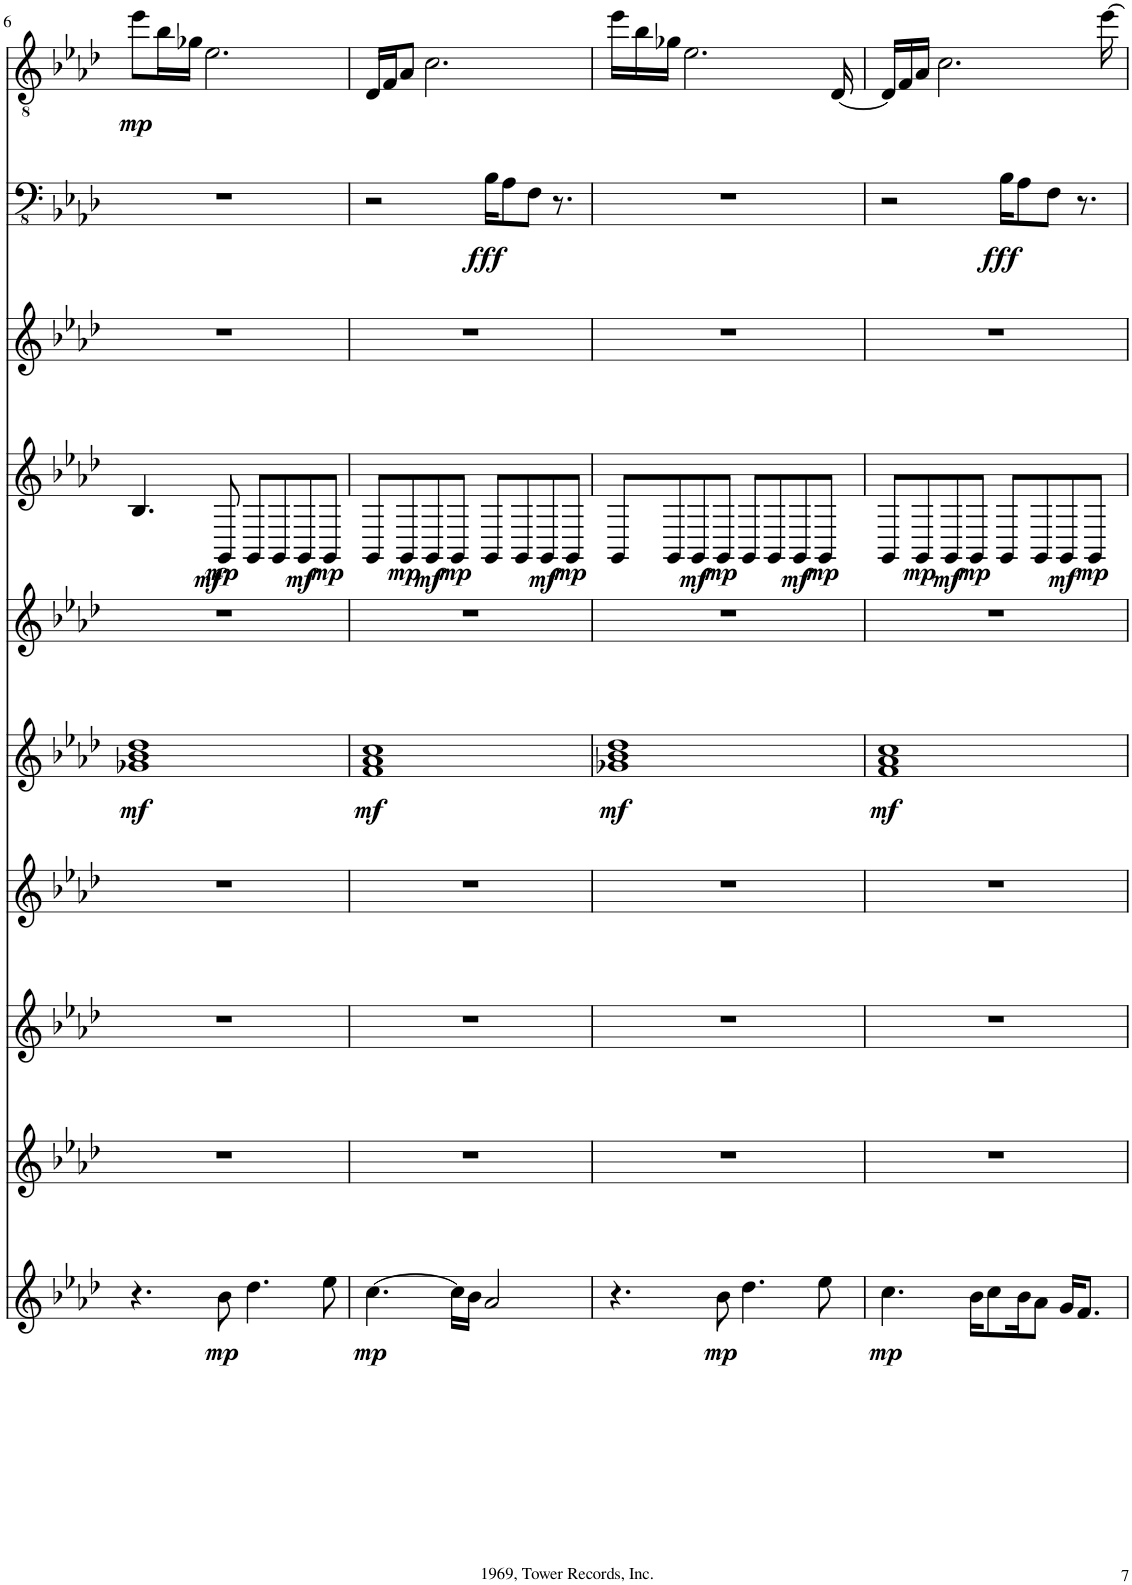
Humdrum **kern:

**kern	**dynam	**kern	**kern	**kern	**kern	**dynam	**kern	**kern	**dynam	**kern	**kern	**dynam	**kern	**dynam
*part10	*part10	*part9	*part8	*part7	*part6	*part6	*part5	*part4	*part4	*part3	*part2	*part2	*part1	*part1
*staff10	*staff10	*staff9	*staff8	*staff7	*staff6	*staff6	*staff5	*staff4	*staff4	*staff3	*staff2	*staff2	*staff1	*staff1
*I"Vocals	*	*I"Trombone	*I"Trumpet	*I"Sax	*I"Organ	*	*I"Piano interlude	*I"Piano	*	*I"Brass	*I"Bass	*	*I"Jazz Guitar	*
*	*	*I'Trb	*I'Tpt	*	*	*	*I'Pno	*I'Pno	*	*I'Brs	*	*	*	*
!!LO:PB:g=z
*clefG2	*	*clefG2	*clefG2	*clefG2	*clefG2	*	*clefG2	*clefG2	*	*clefG2	*clefFv4	*	*clefGv2	*
*	*	*	*Trd1c2	*Trd5c9	*	*	*	*	*	*	*	*	*	*
*k[b-e-a-d-]	*	*k[b-e-a-d-]	*k[b-e-a-d-]	*k[b-e-a-d-]	*k[b-e-a-d-]	*	*k[b-e-a-d-]	*k[b-e-a-d-]	*	*k[b-e-a-d-]	*k[b-e-a-d-]	*	*k[b-e-a-d-]	*
*M4/4	*	*M4/4	*M4/4	*M4/4	*M4/4	*	*M4/4	*M4/4	*	*M4/4	*M4/4	*	*M4/4	*
=6	=6	=6	=6	=6	=6	=6	=6	=6	=6	=6	=6	=6	=6	=6
!	!	!	!	!	!	!LO:DY:b	!	!	!	!	!	!	!	!LO:DY:b
*	*	*	*	*	*	*	*	*^	*	*	*	*	*	*
4.r	.	1r	1r	1r	1g-X 1b- 1dd-	mf	1r	4.B-/	4ryy	.	1r	1r	.	8ee-\L	mp
.	.	.	.	.	.	.	.	.	.	.	.	.	.	16b-\L	.
.	.	.	.	.	.	.	.	.	.	.	.	.	.	16g-X\JJ	.
!	!	!	!	!	!	!	!	!	!	!LO:DY:b	!	!	!	!	!
.	.	.	.	.	.	.	.	.	2.ryy	mf	.	.	.	2.e-\	.
!	!LO:DY:b	!	!	!	!	!	!	!	!	!LO:DY:b	!	!	!	!	!
8b-\	mp	.	.	.	.	.	.	8GG/	.	mp	.	.	.	.	.
4.dd-\	.	.	.	.	.	.	.	8GG/L	.	.	.	.	.	.	.
.	.	.	.	.	.	.	.	8GG/	.	.	.	.	.	.	.
!	!	!	!	!	!	!	!	!	!	!LO:DY:b	!	!	!	!	!
.	.	.	.	.	.	.	.	8GG/	.	mf	.	.	.	.	.
!	!	!	!	!	!	!	!	!	!	!LO:DY:b	!	!	!	!	!
8ee-\	.	.	.	.	.	.	.	8GG/J	.	mp	.	.	.	.	.
=7	=7	=7	=7	=7	=7	=7	=7	=7	=7	=7	=7	=7	=7	=7	=7
!	!LO:DY:b	!	!	!	!	!LO:DY:b	!	!	!	!	!	!	!	!	!
*	*	*	*	*	*	*	*	*v	*v	*	*	*	*	*	*
[4.cc\	mp	1r	1r	1r	1f 1a- 1cc	mf	1r	8GG/L	.	1r	2r	.	16D-/LL	.
.	.	.	.	.	.	.	.	.	.	.	.	.	16F/J	.
!	!	!	!	!	!	!	!	!	!LO:DY:b	!	!	!	!	!
.	.	.	.	.	.	.	.	8GG/	mp	.	.	.	8A-/J	.
!	!	!	!	!	!	!	!	!	!LO:DY:b	!	!	!	!	!
.	.	.	.	.	.	.	.	8GG/	mf	.	.	.	2.c\	.
!	!	!	!	!	!	!	!	!	!LO:DY:b	!	!	!	!	!
16cc\LL]	.	.	.	.	.	.	.	8GG/J	mp	.	.	.	.	.
16b-\JJ	.	.	.	.	.	.	.	.	.	.	.	.	.	.
!	!	!	!	!	!	!	!	!	!	!	!	!LO:DY:b	!	!
2a-/	.	.	.	.	.	.	.	8GG/L	.	.	16BB-\KL	fff	.	.
.	.	.	.	.	.	.	.	.	.	.	8AA-\	.	.	.
.	.	.	.	.	.	.	.	8GG/	.	.	.	.	.	.
.	.	.	.	.	.	.	.	.	.	.	8FF\J	.	.	.
!	!	!	!	!	!	!	!	!	!LO:DY:b	!	!	!	!	!
.	.	.	.	.	.	.	.	8GG/	mf	.	.	.	.	.
.	.	.	.	.	.	.	.	.	.	.	8.r	.	.	.
!	!	!	!	!	!	!	!	!	!LO:DY:b	!	!	!	!	!
.	.	.	.	.	.	.	.	8GG/J	mp	.	.	.	.	.
=8	=8	=8	=8	=8	=8	=8	=8	=8	=8	=8	=8	=8	=8	=8
!	!	!	!	!	!	!LO:DY:b	!	!	!	!	!	!	!	!
4.r	.	1r	1r	1r	1g-X 1b- 1dd-	mf	1r	8GG/L	.	1r	1r	.	16ee-\LL	.
.	.	.	.	.	.	.	.	.	.	.	.	.	16b-\	.
.	.	.	.	.	.	.	.	8GG/	.	.	.	.	16g-X\JJ	.
.	.	.	.	.	.	.	.	.	.	.	.	.	2.e-\	.
!	!	!	!	!	!	!	!	!	!LO:DY:b	!	!	!	!	!
.	.	.	.	.	.	.	.	8GG/	mf	.	.	.	.	.
!	!LO:DY:b	!	!	!	!	!	!	!	!LO:DY:b	!	!	!	!	!
8b-\	mp	.	.	.	.	.	.	8GG/J	mp	.	.	.	.	.
4.dd-\	.	.	.	.	.	.	.	8GG/L	.	.	.	.	.	.
.	.	.	.	.	.	.	.	8GG/	.	.	.	.	.	.
!	!	!	!	!	!	!	!	!	!LO:DY:b	!	!	!	!	!
.	.	.	.	.	.	.	.	8GG/	mf	.	.	.	.	.
!	!	!	!	!	!	!	!	!	!LO:DY:b	!	!	!	!	!
8ee-\	.	.	.	.	.	.	.	8GG/J	mp	.	.	.	.	.
.	.	.	.	.	.	.	.	.	.	.	.	.	[16D-/	.
=9	=9	=9	=9	=9	=9	=9	=9	=9	=9	=9	=9	=9	=9	=9
!	!LO:DY:b	!	!	!	!	!LO:DY:b	!	!	!	!	!	!	!	!
4.cc\	mp	1r	1r	1r	1f 1a- 1cc	mf	1r	8GG/L	.	1r	2r	.	16D-/LL]	.
.	.	.	.	.	.	.	.	.	.	.	.	.	16F/	.
!	!	!	!	!	!	!	!	!	!LO:DY:b	!	!	!	!	!
.	.	.	.	.	.	.	.	8GG/	mp	.	.	.	16A-/JJ	.
.	.	.	.	.	.	.	.	.	.	.	.	.	2.c\	.
!	!	!	!	!	!	!	!	!	!LO:DY:b	!	!	!	!	!
.	.	.	.	.	.	.	.	8GG/	mf	.	.	.	.	.
!	!	!	!	!	!	!	!	!	!LO:DY:b	!	!	!	!	!
16b-\KL	.	.	.	.	.	.	.	8GG/J	mp	.	.	.	.	.
8cc\	.	.	.	.	.	.	.	.	.	.	.	.	.	.
!	!	!	!	!	!	!	!	!	!	!	!	!LO:DY:b	!	!
.	.	.	.	.	.	.	.	8GG/L	.	.	16BB-\KL	fff	.	.
16b-\K	.	.	.	.	.	.	.	.	.	.	8AA-\	.	.	.
8a-\J	.	.	.	.	.	.	.	8GG/	.	.	.	.	.	.
.	.	.	.	.	.	.	.	.	.	.	8FF\J	.	.	.
!	!	!	!	!	!	!	!	!	!LO:DY:b	!	!	!	!	!
16g/KL	.	.	.	.	.	.	.	8GG/	mf	.	.	.	.	.
8.f/J	.	.	.	.	.	.	.	.	.	.	8.r	.	.	.
!	!	!	!	!	!	!	!	!	!LO:DY:b	!	!	!	!	!
.	.	.	.	.	.	.	.	8GG/J	mp	.	.	.	.	.
.	.	.	.	.	.	.	.	.	.	.	.	.	[16ee-\	.
=	=	=	=	=	=	=	=	=	=	=	=	=	=	=
*-	*-	*-	*-	*-	*-	*-	*-	*-	*-	*-	*-	*-	*-	*-
